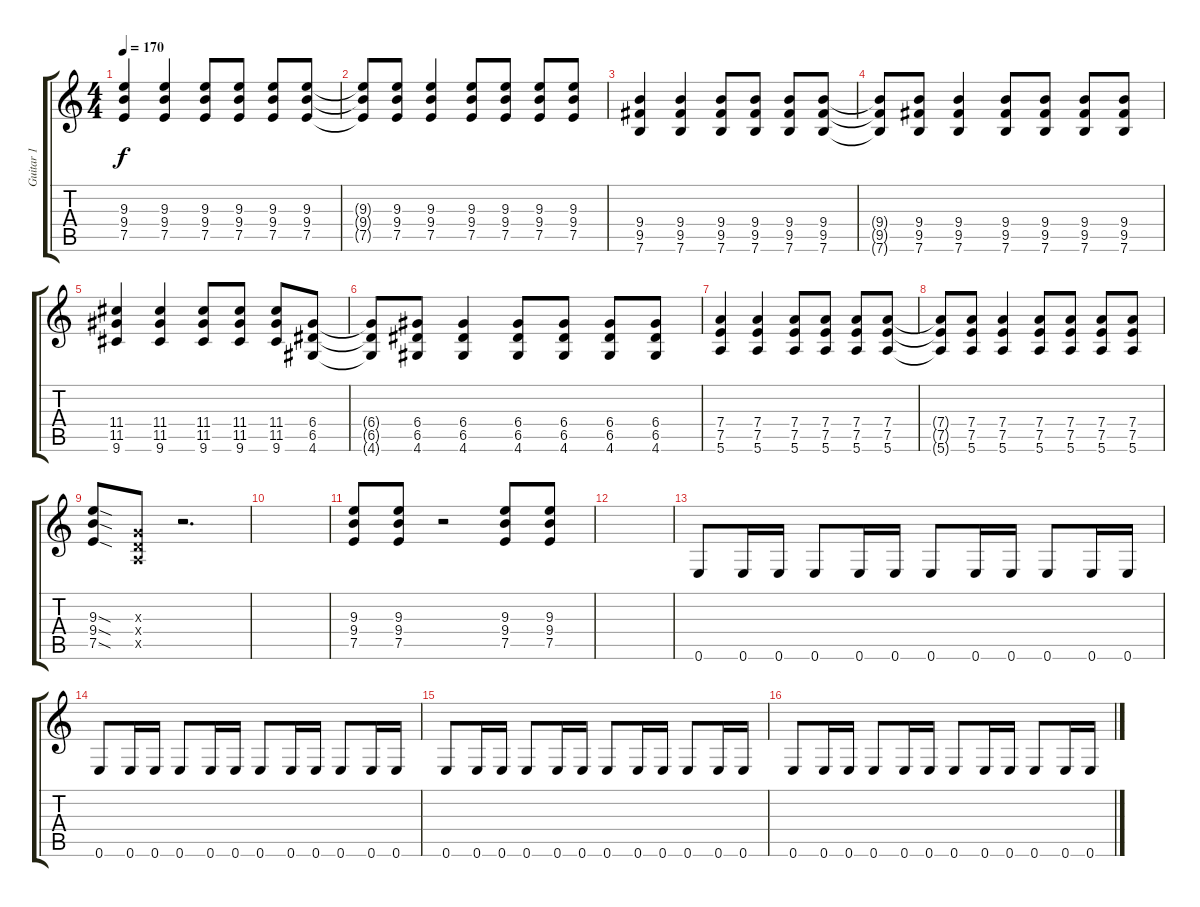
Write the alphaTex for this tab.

\track ("Guitar 1" "Guitar 1") {instrument overdrivenguitar}
\staff {score tabs}
\tuning (E4 B3 G3 D3 A2 E2) {hide}
\ts (4 4)
\tempo 170
\clef g2
\ks c
(9.3 9.4 7.5).4{dy f} (9.3 9.4 7.5).4 (9.3 9.4 7.5).8 (9.3 9.4 7.5).8 (9.3 9.4 7.5).8 (9.3 9.4 7.5).8 |
(9.3{t} 9.4{t} 7.5{t}).8 (9.3 9.4 7.5).8 (9.3 9.4 7.5).4 (9.3 9.4 7.5).8 (9.3 9.4 7.5).8 (9.3 9.4 7.5).8 (9.3 9.4 7.5).8 |
(9.4 9.5 7.6).4 (9.4 9.5 7.6).4 (9.4 9.5 7.6).8 (9.4 9.5 7.6).8 (9.4 9.5 7.6).8 (9.4 9.5 7.6).8 |
(9.4{t} 9.5{t} 7.6{t}).8 (9.4 9.5 7.6).8 (9.4 9.5 7.6).4 (9.4 9.5 7.6).8 (9.4 9.5 7.6).8 (9.4 9.5 7.6).8 (9.4 9.5 7.6).8 |
(11.4 11.5 9.6).4 (11.4 11.5 9.6).4 (11.4 11.5 9.6).8 (11.4 11.5 9.6).8 (11.4 11.5 9.6).8 (6.4 6.5 4.6).8 |
(6.4{t} 6.5{t} 4.6{t}).8 (6.4 6.5 4.6).8 (6.4 6.5 4.6).4 (6.4 6.5 4.6).8 (6.4 6.5 4.6).8 (6.4 6.5 4.6).8 (6.4 6.5 4.6).8 |
(7.4 7.5 5.6).4 (7.4 7.5 5.6).4 (7.4 7.5 5.6).8 (7.4 7.5 5.6).8 (7.4 7.5 5.6).8 (7.4 7.5 5.6).8 |
(7.4{t} 7.5{t} 5.6{t}).8 (7.4 7.5 5.6).8 (7.4 7.5 5.6).4 (7.4 7.5 5.6).8 (7.4 7.5 5.6).8 (7.4 7.5 5.6).8 (7.4 7.5 5.6).8 |
(9.3{sod} 9.4{sod} 7.5{sod}).8 (0.3{x} 0.4{x} 0.5{x}).8 r.2{d} |
|
(9.3 9.4 7.5).8 (9.3 9.4 7.5).8 r.2 (9.3 9.4 7.5).8 (9.3 9.4 7.5).8 |
|
0.6.8 0.6.16 0.6.16 0.6.8 0.6.16 0.6.16 0.6.8 0.6.16 0.6.16 0.6.8 0.6.16 0.6.16 |
0.6.8 0.6.16 0.6.16 0.6.8 0.6.16 0.6.16 0.6.8 0.6.16 0.6.16 0.6.8 0.6.16 0.6.16 |
0.6.8 0.6.16 0.6.16 0.6.8 0.6.16 0.6.16 0.6.8 0.6.16 0.6.16 0.6.8 0.6.16 0.6.16 |
0.6.8 0.6.16 0.6.16 0.6.8 0.6.16 0.6.16 0.6.8 0.6.16 0.6.16 0.6.8 0.6.16 0.6.16
